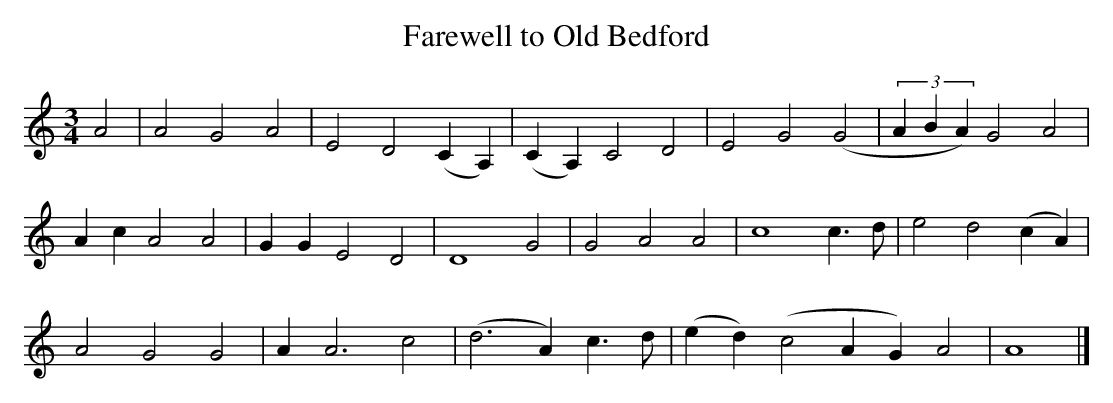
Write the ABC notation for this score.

X:1
T:Farewell to Old Bedford
M:3/4
L:1/4
K:Am
A2 | A2 G2 A2 | E2 D2 (CA,) | (CA,) C2 D2 | E2 G2 (G2 | (3ABA) G2 A2 |
Ac A2 A2 | GG E2 D2 | D4 G2 | G2 A2 A2 | c4 c>d | e2 d2 (cA) |
A2 G2 G2 | A A3 c2 | (d3 A) c>d | (ed) (c2AG) A2 | A4 |]
